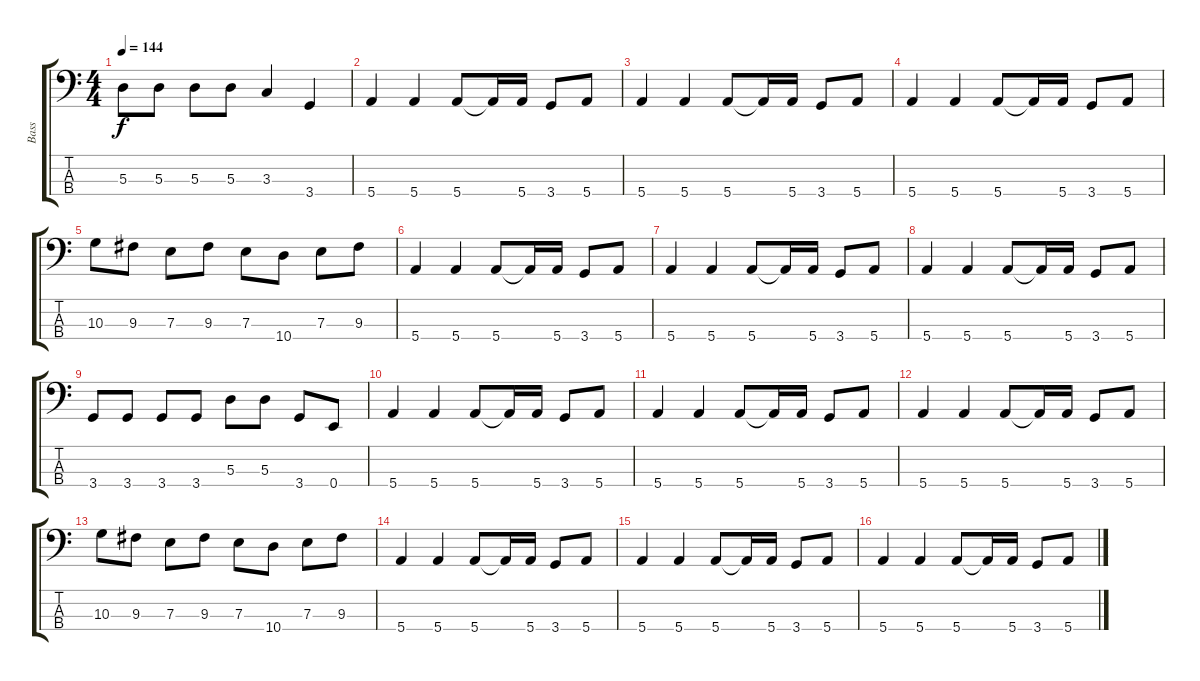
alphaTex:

\track ("Bass" "Bass") {instrument electricbasspick}
\staff {score tabs}
\tuning (G2 D2 A1 E1) {hide}
\ts (4 4)
\tempo 144
\clef f4
\ks c
5.3.8{dy f} 5.3.8 5.3.8 5.3.8 3.3.4 3.4.4 |
5.4.4 5.4.4 5.4.8 5.4{t}.16 5.4.16 3.4.8 5.4.8 |
5.4.4 5.4.4 5.4.8 5.4{t}.16 5.4.16 3.4.8 5.4.8 |
5.4.4 5.4.4 5.4.8 5.4{t}.16 5.4.16 3.4.8 5.4.8 |
10.3.8 9.3.8 7.3.8 9.3.8 7.3.8 10.4.8 7.3.8 9.3.8 |
5.4.4 5.4.4 5.4.8 5.4{t}.16 5.4.16 3.4.8 5.4.8 |
5.4.4 5.4.4 5.4.8 5.4{t}.16 5.4.16 3.4.8 5.4.8 |
5.4.4 5.4.4 5.4.8 5.4{t}.16 5.4.16 3.4.8 5.4.8 |
3.4.8 3.4.8 3.4.8 3.4.8 5.3.8 5.3.8 3.4.8 0.4.8 |
5.4.4 5.4.4 5.4.8 5.4{t}.16 5.4.16 3.4.8 5.4.8 |
5.4.4 5.4.4 5.4.8 5.4{t}.16 5.4.16 3.4.8 5.4.8 |
5.4.4 5.4.4 5.4.8 5.4{t}.16 5.4.16 3.4.8 5.4.8 |
10.3.8 9.3.8 7.3.8 9.3.8 7.3.8 10.4.8 7.3.8 9.3.8 |
5.4.4 5.4.4 5.4.8 5.4{t}.16 5.4.16 3.4.8 5.4.8 |
5.4.4 5.4.4 5.4.8 5.4{t}.16 5.4.16 3.4.8 5.4.8 |
5.4.4 5.4.4 5.4.8 5.4{t}.16 5.4.16 3.4.8 5.4.8
